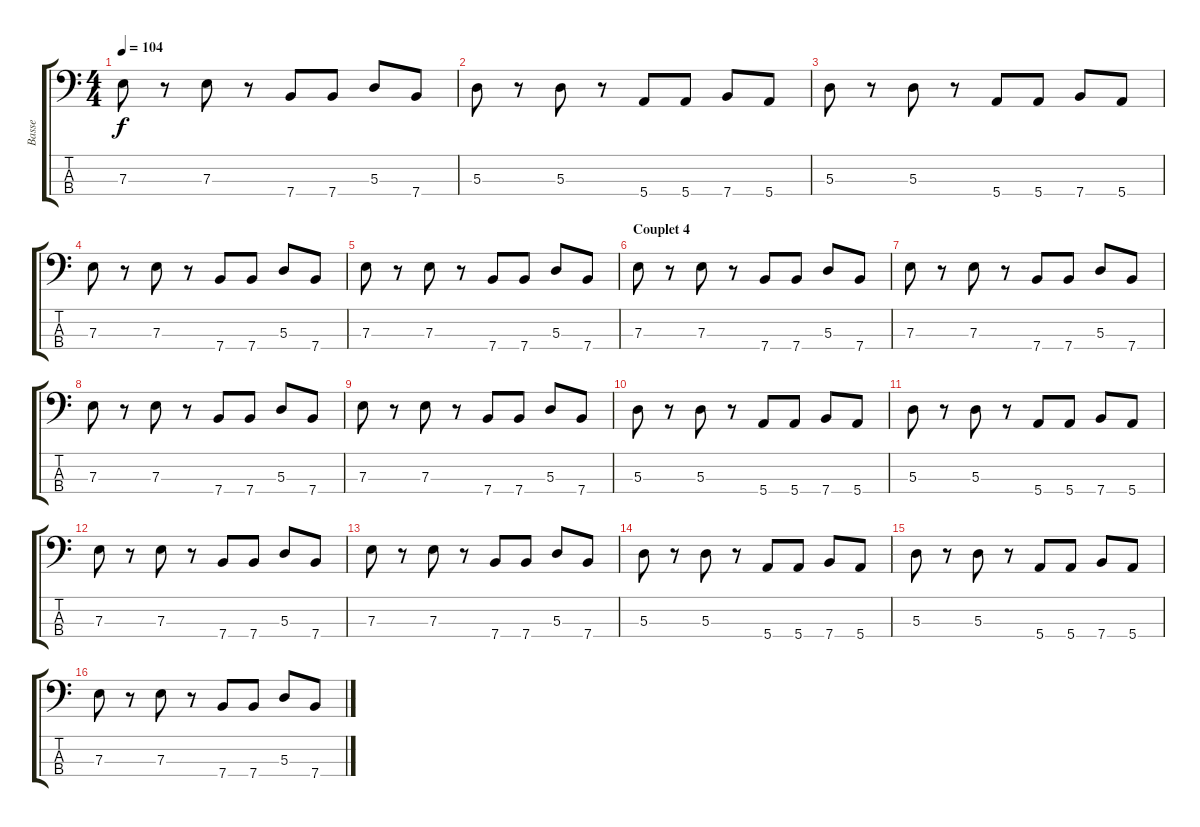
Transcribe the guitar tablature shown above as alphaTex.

\track ("Basse" "Basse") {instrument electricbassfinger}
\staff {score tabs}
\tuning (G2 D2 A1 E1) {hide}
\ts (4 4)
\tempo 104
\clef f4
\ks c
7.3.8{dy f} r.8 7.3.8 r.8 7.4.8 7.4.8 5.3.8 7.4.8 |
5.3.8 r.8 5.3.8 r.8 5.4.8 5.4.8 7.4.8 5.4.8 |
5.3.8 r.8 5.3.8 r.8 5.4.8 5.4.8 7.4.8 5.4.8 |
7.3.8 r.8 7.3.8 r.8 7.4.8 7.4.8 5.3.8 7.4.8 |
7.3.8 r.8 7.3.8 r.8 7.4.8 7.4.8 5.3.8 7.4.8 |
\section ("" "Couplet 4")
7.3.8 r.8 7.3.8 r.8 7.4.8 7.4.8 5.3.8 7.4.8 |
\section ("" "")
7.3.8 r.8 7.3.8 r.8 7.4.8 7.4.8 5.3.8 7.4.8 |
7.3.8 r.8 7.3.8 r.8 7.4.8 7.4.8 5.3.8 7.4.8 |
7.3.8 r.8 7.3.8 r.8 7.4.8 7.4.8 5.3.8 7.4.8 |
5.3.8 r.8 5.3.8 r.8 5.4.8 5.4.8 7.4.8 5.4.8 |
5.3.8 r.8 5.3.8 r.8 5.4.8 5.4.8 7.4.8 5.4.8 |
7.3.8 r.8 7.3.8 r.8 7.4.8 7.4.8 5.3.8 7.4.8 |
7.3.8 r.8 7.3.8 r.8 7.4.8 7.4.8 5.3.8 7.4.8 |
5.3.8 r.8 5.3.8 r.8 5.4.8 5.4.8 7.4.8 5.4.8 |
5.3.8 r.8 5.3.8 r.8 5.4.8 5.4.8 7.4.8 5.4.8 |
7.3.8 r.8 7.3.8 r.8 7.4.8 7.4.8 5.3.8 7.4.8
